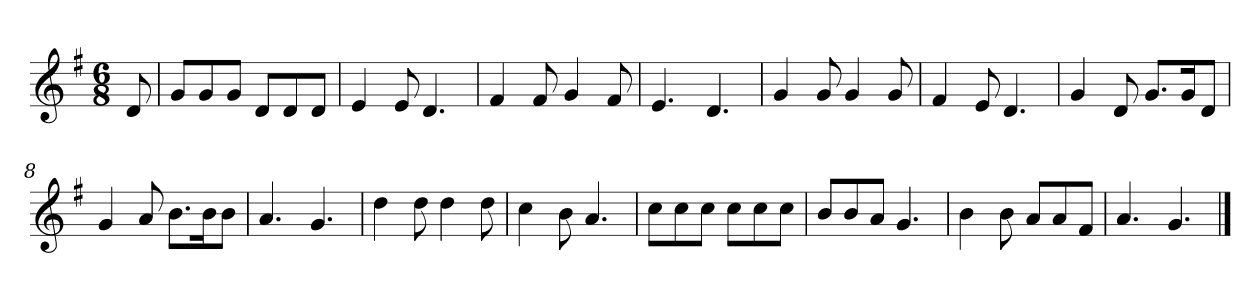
**kern
*part1
*staff1
*k[f#]
*M6/8
*MM120
=
8d
=1
8gL
8g
8gJ
8dL
8d
8dJ
=2
4e
8e
4.d
=3
4f#
8f#
4g
8f#
=4
4.e
4.d
=5
4g
8g
4g
8g
=6
4f#
8e
4.d
=7
4g
8d
8.gL
16gK
8dJ
=8
4g
8a
8.bL
16bK
8bJ
=9
4.a
4.g
=10
4dd
8dd
4dd
8dd
=11
4cc
8b
4.a
=12
8ccL
8cc
8ccJ
8ccL
8cc
8ccJ
=13
8bL
8b
8aJ
4.g
=14
4b
8b
8aL
8a
8f#J
=15
4.a
4.g
==
*-
